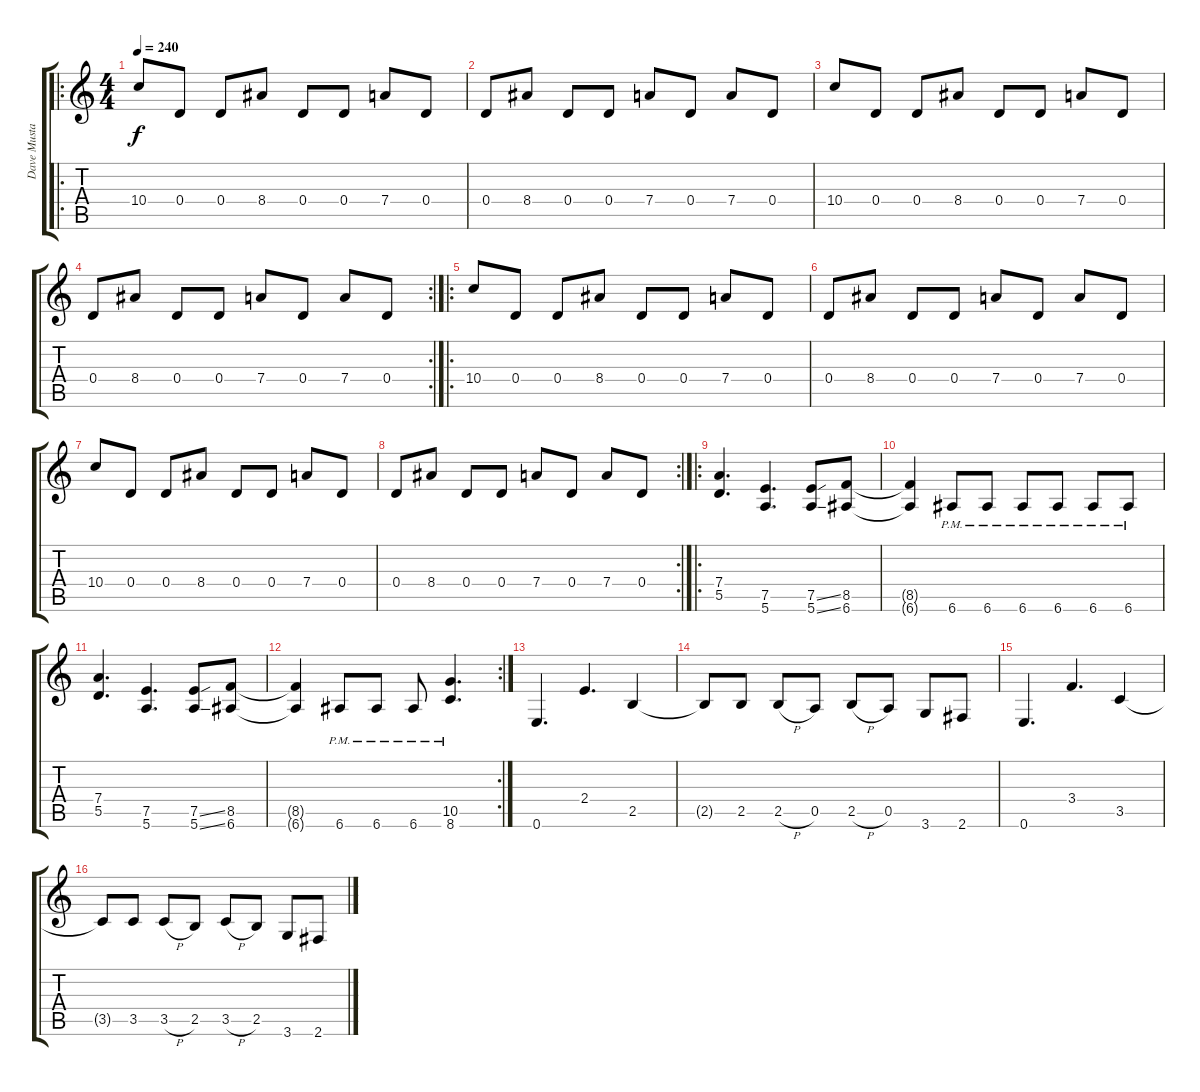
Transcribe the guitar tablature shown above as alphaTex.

\track ("Dave Mustaine" "Dave Musta") {instrument distortionguitar}
\staff {score tabs}
\tuning (E4 B3 G3 D3 A2 E2) {hide}
\ro
\ts (4 4)
\tempo 240
\clef g2
\ks c
10.4.8{dy f} 0.4.8 0.4.8 8.4.8 0.4.8 0.4.8 7.4.8 0.4.8 |
0.4.8 8.4.8 0.4.8 0.4.8 7.4.8 0.4.8 7.4.8 0.4.8 |
10.4.8 0.4.8 0.4.8 8.4.8 0.4.8 0.4.8 7.4.8 0.4.8 |
\rc 2
0.4.8 8.4.8 0.4.8 0.4.8 7.4.8 0.4.8 7.4.8 0.4.8 |
\ro
10.4.8 0.4.8 0.4.8 8.4.8 0.4.8 0.4.8 7.4.8 0.4.8 |
0.4.8 8.4.8 0.4.8 0.4.8 7.4.8 0.4.8 7.4.8 0.4.8 |
10.4.8 0.4.8 0.4.8 8.4.8 0.4.8 0.4.8 7.4.8 0.4.8 |
\rc 2
0.4.8 8.4.8 0.4.8 0.4.8 7.4.8 0.4.8 7.4.8 0.4.8 |
\ro
(7.4 5.5).4{d} (7.5 5.6).4{d} (7.5{ss} 5.6{ss}).8 (8.5 6.6).8 |
(8.5{t} 6.6{t}).4 6.6{pm}.8 6.6{pm}.8 6.6{pm}.8 6.6{pm}.8 6.6{pm}.8 6.6{pm}.8 |
(7.4 5.5).4{d} (7.5 5.6).4{d} (7.5{ss} 5.6{ss}).8 (8.5 6.6).8 |
\rc 2
(8.5{t} 6.6{t}).4 6.6{pm}.8 6.6{pm}.8 6.6{pm}.8 (10.5 8.6{pm}).4{d} |
0.6.4{d} 2.4.4{d} 2.5.4 |
2.5{t}.8 2.5.8 2.5{h}.8 0.5.8 2.5{h}.8 0.5.8 3.6.8 2.6.8 |
0.6.4{d} 3.4.4{d} 3.5.4 |
3.5{t}.8 3.5.8 3.5{h}.8 2.5.8 3.5{h}.8 2.5.8 3.6.8 2.6.8
